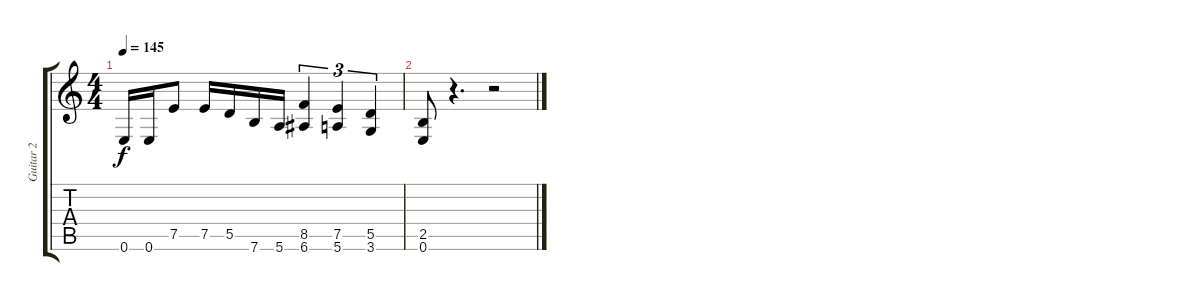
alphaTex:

\track ("Guitar 2" "Guitar 2") {instrument distortionguitar}
\staff {score tabs}
\tuning (E4 B3 G3 D3 A2 E2) {hide}
\ts (4 4)
\tempo 145
\clef g2
\ks c
0.6.16{dy f} 0.6.16 7.5.8 7.5.16 5.5.16 7.6.16 5.6.16 (8.5 6.6).4{tu (3 2)} (7.5 5.6).4{tu (3 2)} (5.5 3.6).4{tu (3 2)} |
(2.5 0.6).8 r.4{d} r.2
